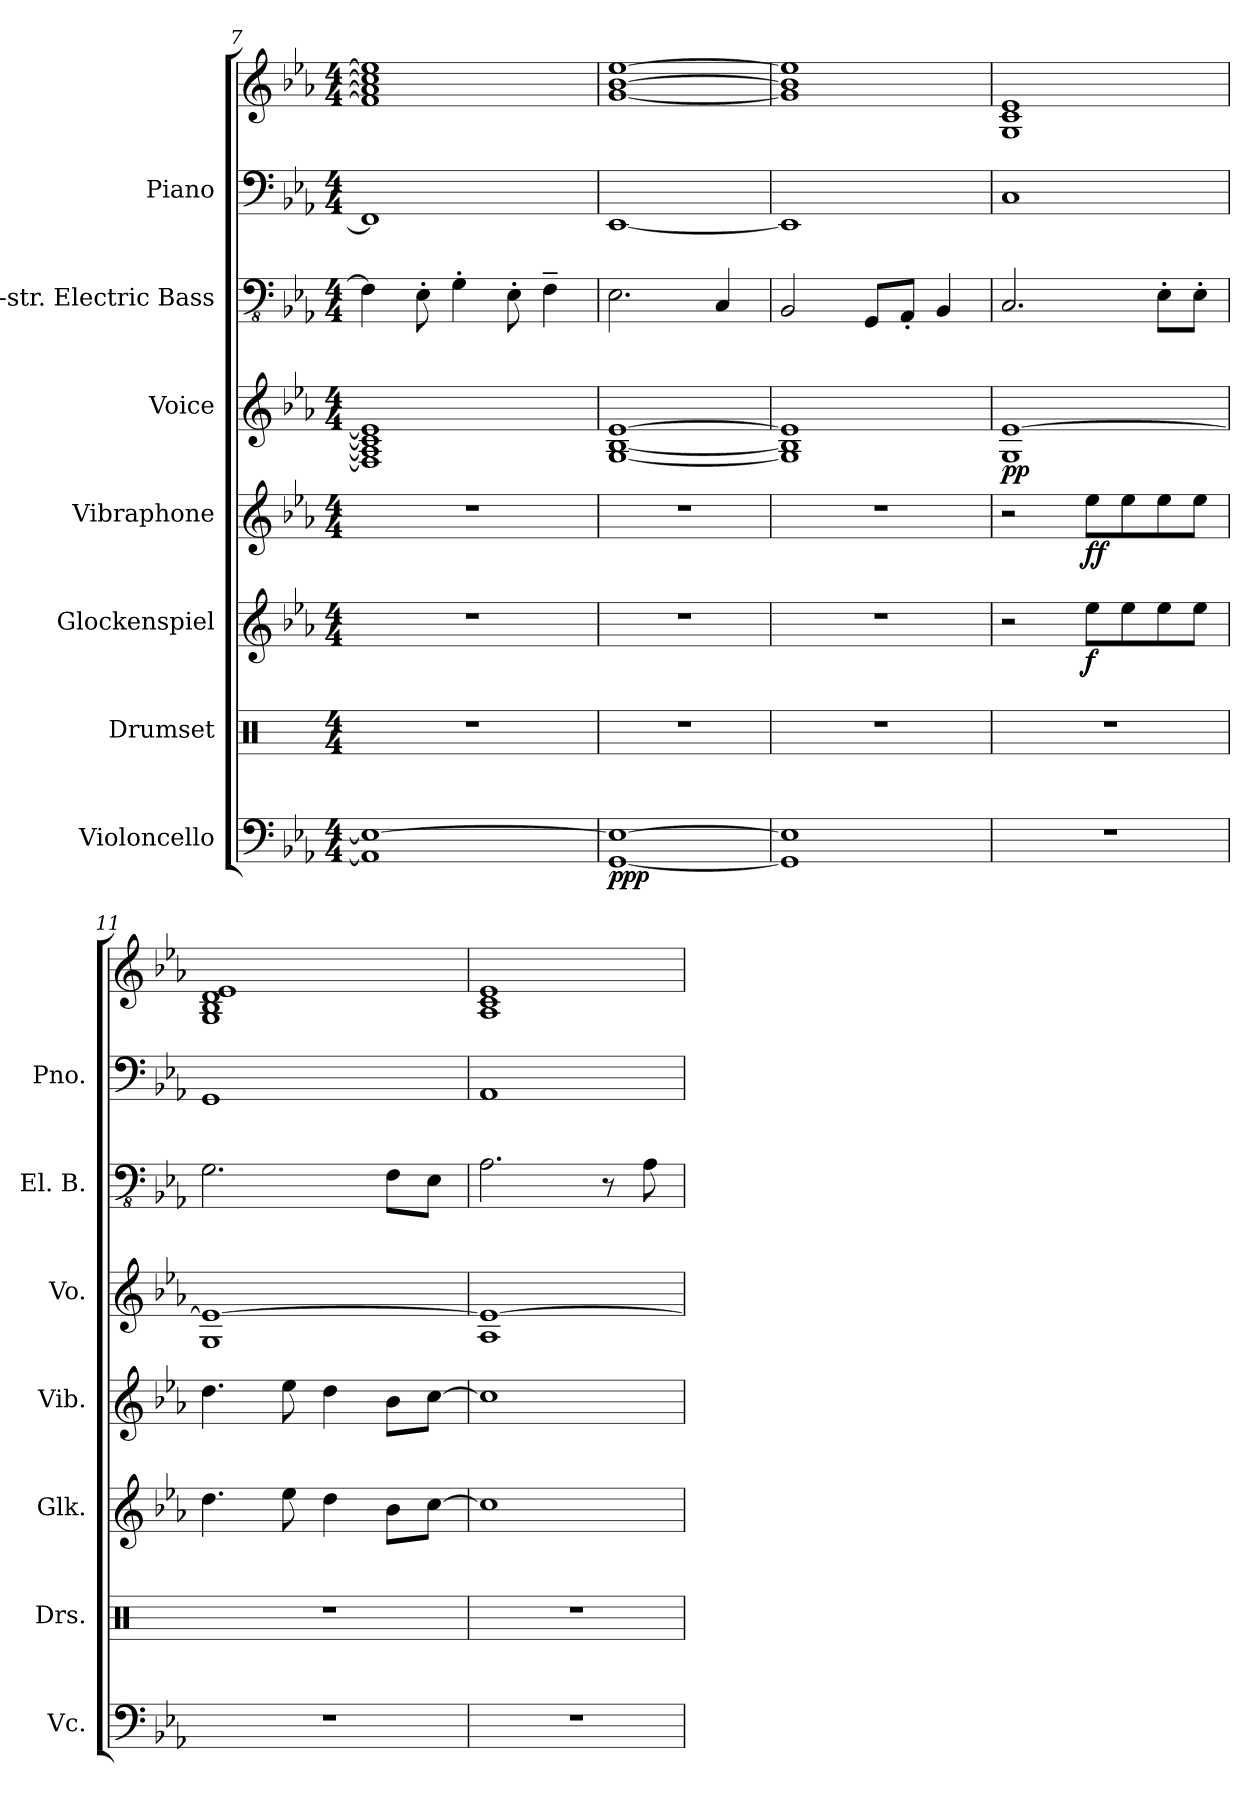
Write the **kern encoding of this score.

**kern	**dynam	**kern	**kern	**dynam	**kern	**dynam	**kern	**dynam	**kern	**kern	**kern
*part7	*part7	*part6	*part5	*part5	*part4	*part4	*part3	*part3	*part2	*part1	*part1
*staff8	*staff8	*staff7	*staff6	*staff6	*staff5	*staff5	*staff4	*staff4	*staff3	*staff2	*staff1
*I"Violoncello	*	*I"Drumset	*I"Glockenspiel	*	*I"Vibraphone	*	*I"Voice	*	*I"5-str. Electric Bass	*I"Piano	*
*I'Vc.	*	*I'Drs.	*I'Glk.	*	*I'Vib.	*	*I'Vo.	*	*I'El. B.	*I'Pno.	*
*clefF4	*	*clefX	*clefG2	*	*clefG2	*	*clefG2	*	*clefFv4	*clefF4	*clefG2
*	*	*	*ITrd-14c-24	*	*	*	*	*	*	*	*
*k[b-e-a-]	*	*k[]	*k[b-e-a-]	*	*k[b-e-a-]	*	*k[b-e-a-]	*	*k[b-e-a-]	*k[b-e-a-]	*k[b-e-a-]
*M4/4	*	*M4/4	*M4/4	*	*M4/4	*	*M4/4	*	*M4/4	*M4/4	*M4/4
=7	=7	=7	=7	=7	=7	=7	=7	=7	=7	=7	=7
1AA-] 1E-_	.	1r	1r	.	1r	.	1F] 1A-] 1c] 1e-]	.	4FF\]	1FF]	1f] 1a-] 1cc] 1ee-]
.	.	.	.	.	.	.	.	.	8EE-'\	.	.
.	.	.	.	.	.	.	.	.	4GG'\	.	.
.	.	.	.	.	.	.	.	.	8EE-'\	.	.
.	.	.	.	.	.	.	.	.	4FF~\	.	.
=8	=8	=8	=8	=8	=8	=8	=8	=8	=8	=8	=8
!	!LO:DY:b	!	!	!	!	!	!	!	!	!	!
[1GG 1E-_	ppp	1r	1r	.	1r	.	[1G [1B- [1e-	.	2.EE-\	[1EE-	[1g [1b- [1ee-
.	.	.	.	.	.	.	.	.	4CC/	.	.
!!LO:PB:g=z
=9	=9	=9	=9	=9	=9	=9	=9	=9	=9	=9	=9
1GG] 1E-]	.	1r	1r	.	1r	.	1G] 1B-] 1e-]	.	2BBB-/	1EE-]	1g] 1b-] 1ee-]
.	.	.	.	.	.	.	.	.	8GGG/L	.	.
.	.	.	.	.	.	.	.	.	8AAA-'/J	.	.
.	.	.	.	.	.	.	.	.	4BBB-/	.	.
=10	=10	=10	=10	=10	=10	=10	=10	=10	=10	=10	=10
!	!	!	!	!	!	!	!	!LO:DY:b	!	!	!
1r	.	1r	2r	.	2r	.	1G [1e-	pp	2.CC/	1C	1G 1c 1e-
!	!	!	!	!LO:DY:b	!	!LO:DY:b	!	!	!	!	!
.	.	.	8eeee-\L	f	8ee-\L	ff	.	.	.	.	.
.	.	.	8eeee-\	.	8ee-\	.	.	.	.	.	.
.	.	.	8eeee-\	.	8ee-\	.	.	.	8EE-'\L	.	.
.	.	.	8eeee-\J	.	8ee-\J	.	.	.	8EE-'\J	.	.
=11	=11	=11	=11	=11	=11	=11	=11	=11	=11	=11	=11
1r	.	1r	4.dddd\	.	4.dd\	.	1G 1e-_	.	2.GG\	1GG	1G 1B- 1d 1e-
.	.	.	8eeee-\	.	8ee-\	.	.	.	.	.	.
.	.	.	4dddd\	.	4dd\	.	.	.	.	.	.
.	.	.	8bbb-\L	.	8b-\L	.	.	.	8FF\L	.	.
.	.	.	[8cccc\J	.	[8cc\J	.	.	.	8EE-\J	.	.
=12	=12	=12	=12	=12	=12	=12	=12	=12	=12	=12	=12
1r	.	1r	1cccc]	.	1cc]	.	1A- 1e-_	.	2.AA-\	1AA-	1A- 1c 1e-
.	.	.	.	.	.	.	.	.	8r	.	.
.	.	.	.	.	.	.	.	.	8AA-\	.	.
=	=	=	=	=	=	=	=	=	=	=	=
*-	*-	*-	*-	*-	*-	*-	*-	*-	*-	*-	*-
